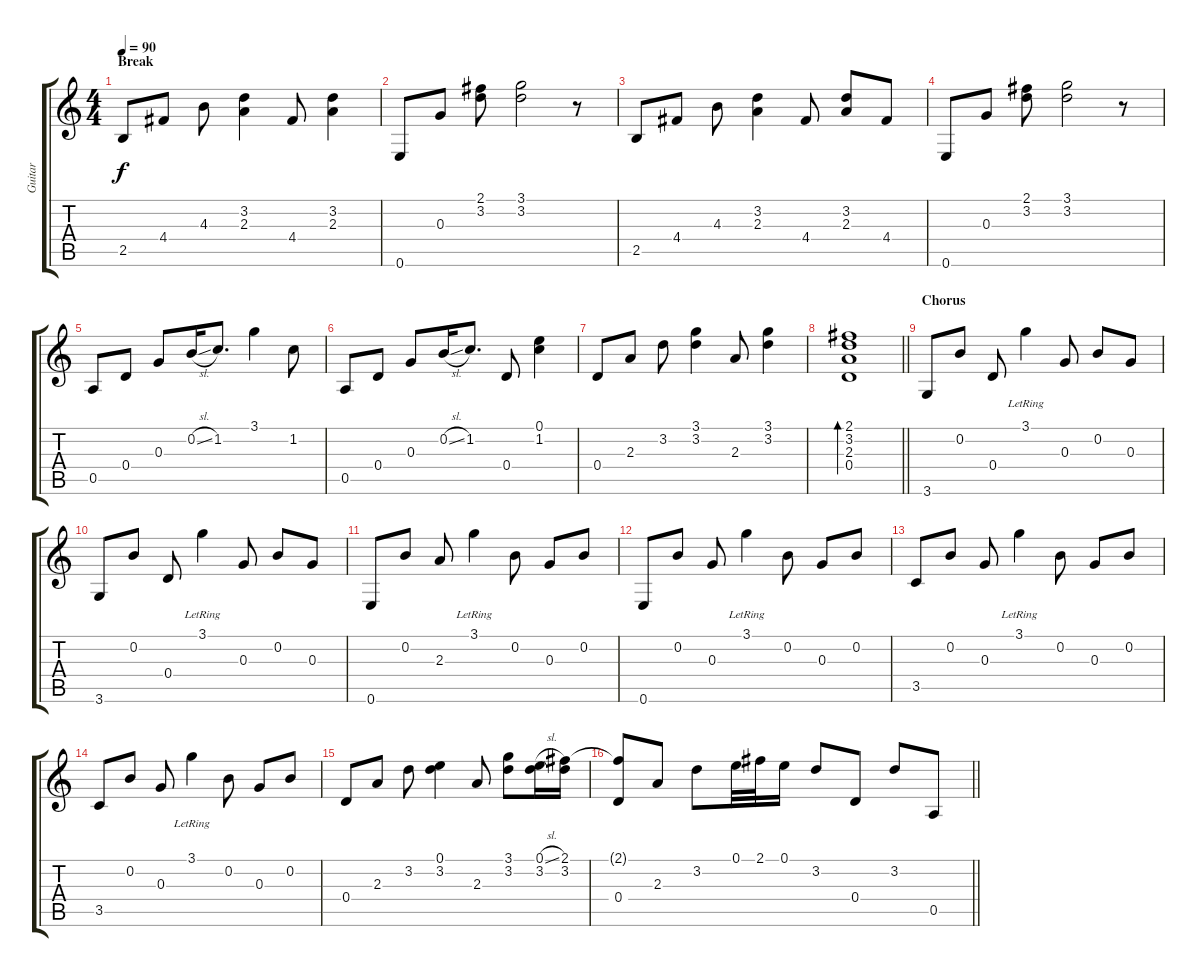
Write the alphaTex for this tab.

\track ("Guitar" "Guitar") {instrument acousticguitarsteel}
\staff {score tabs}
\tuning (E4 B3 G3 D3 A2 E2) {hide}
\ts (4 4)
\section ("" "Break")
\tempo 90
\clef g2
\ks c
2.5.8{dy f} 4.4.8 4.3.8 (3.2 2.3).4 4.4.8 (3.2 2.3).4 |
0.6.8 0.3.8 (2.1 3.2).8 (3.1 3.2).2 r.8 |
2.5.8 4.4.8 4.3.8 (3.2 2.3).4 4.4.8 (3.2 2.3).8 4.4.8 |
0.6.8 0.3.8 (2.1 3.2).8 (3.1 3.2).2 r.8 |
0.5.8 0.4.8 0.3.8 0.2{sl}.16 1.2.8{d} 3.1.4 1.2.8 |
0.5.8 0.4.8 0.3.8 0.2{sl}.16 1.2.8{d} 0.4.8 (0.1 1.2).4 |
0.4.8 2.3.8 3.2.8 (3.1 3.2).4 2.3.8 (3.1 3.2).4 |
\barLineRight lightlight
(2.1 3.2 2.3 0.4).1{bd 240} |
\section ("" "Chorus")
3.6.8 0.2.8 0.4.8 3.1{lr}.4 0.3.8 0.2.8 0.3.8 |
3.6.8 0.2.8 0.4.8 3.1{lr}.4 0.3.8 0.2.8 0.3.8 |
0.6.8 0.2.8 2.3.8 3.1{lr}.4 0.2.8 0.3.8 0.2.8 |
0.6.8 0.2.8 0.3.8 3.1{lr}.4 0.2.8 0.3.8 0.2.8 |
3.5.8 0.2.8 0.3.8 3.1{lr}.4 0.2.8 0.3.8 0.2.8 |
3.5.8 0.2.8 0.3.8 3.1{lr}.4 0.2.8 0.3.8 0.2.8 |
0.4.8 2.3.8 3.2.8 (0.1 3.2).4 2.3.8 (3.1 3.2).8 (0.1{sl} 3.2).16 (2.1 3.2).16 |
\barLineRight lightlight
(2.1{t} 0.4).8 2.3.8 3.2.8 0.1.32 2.1.32 0.1.16 3.2.8 0.4.8 3.2.8 0.5.8
